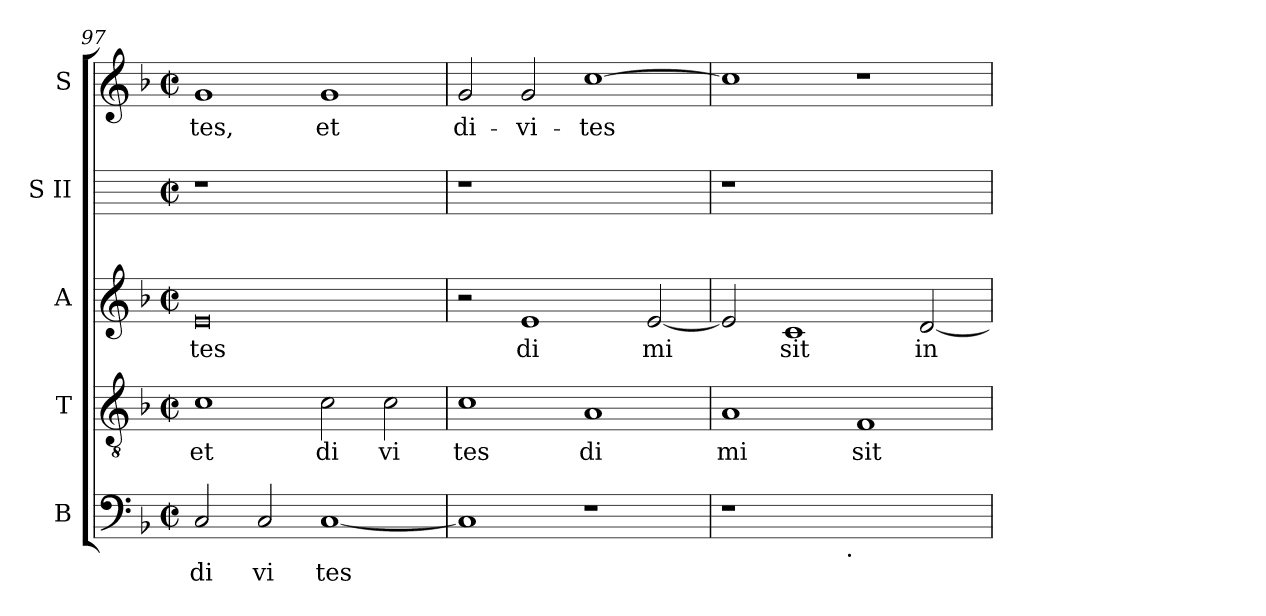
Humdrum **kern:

**kern	**text	**kern	**text	**kern	**text	**kern	**kern	**text
*part5	*part5	*part4	*part4	*part3	*part3	*part2	*part1	*part1
*staff5	*staff5	*staff4	*staff4	*staff3	*staff3	*staff2	*staff1	*staff1
*I"B	*	*I"T	*	*I"A	*	*I"S II	*I"S	*
*I'B	*	*I'T	*	*I'A	*	*	*I'S	*
*clefF4	*	*clefGv2	*	*clefG2	*	*	*clefG2	*
*k[b-]	*	*k[b-]	*	*k[b-]	*	*k[]	*k[b-]	*
*F:	*	*F:	*	*F:	*	*C:	*F:	*
*M2/2	*	*M2/2	*	*M2/2	*	*M2/2	*M2/2	*
*met(c|)	*	*met(c|)	*	*met(c|)	*	*met(c|)	*met(c|)	*
=97	=97	=97	=97	=97	=97	=97	=97	=97
!	!LO:LY:b:cj	!	!LO:LY:b:cj	!	!LO:LY:b:cj	!	!	!LO:LY:b:cj
2C/	di	1c	et	0e	tes	1r	1g	-tes,
!	!LO:LY:b:cj	!	!	!	!	!	!	!
2C/	vi	.	.	.	.	.	.	.
!	!LO:LY:b:cj	!	!LO:LY:b:cj	!	!	!	!	!LO:LY:b:cj
[<1C	tes	2c\	di	.	.	1ryy	1g	et
!	!	!	!LO:LY:b:cj	!	!	!	!	!
.	.	2c\	vi	.	.	.	.	.
=98	=98	=98	=98	=98	=98	=98	=98	=98
!	!LO:LY:b:cj	!	!LO:LY:b:cj	!	!	!	!	!LO:LY:b:cj
1C]	.	1c	tes	2r	.	1r	2g/	di-
!	!	!	!	!	!LO:LY:b:cj	!	!	!LO:LY:b:cj
.	.	.	.	1e	di	.	2g/	-vi-
!	!	!	!LO:LY:b:cj	!	!	!	!	!LO:LY:b:cj
1r	.	1A	di	.	.	1ryy	[>1cc	-tes
!	!	!	!	!	!LO:LY:b:cj	!	!	!
.	.	.	.	[<2e/	mi	.	.	.
=99	=99	=99	=99	=99	=99	=99	=99	=99
!	!	!	!LO:LY:b:cj	!	!LO:LY:b:cj	!	!	!LO:LY:b:cj
*^	*	*	*	*	*	*	*	*
1r	2ryy	.	1A	mi	2e/]	.	1r	1cc]	.
!	!	!	!	!	!	!LO:LY:b:cj	!	!	!
.	4...ryy	.	.	.	1c	sit	.	.	.
!	!LO:TX:b:t=.	!	!	!	!	!	!	!	!
.	1ryy	.	.	.	.	.	.	.	.
!	!	!	!	!LO:LY:b:cj	!	!	!	!	!
1ryy	.	.	1F	sit	.	.	1ryy	1r	.
!	!	!	!	!	!	!LO:LY:b:cj	!	!	!
.	.	.	.	.	[<2d/	in	.	.	.
.	32ryy	.	.	.	.	.	.	.	.
*v	*v	*	*	*	*	*	*	*	*
=	=	=	=	=	=	=	=	=
*-	*-	*-	*-	*-	*-	*-	*-	*-
